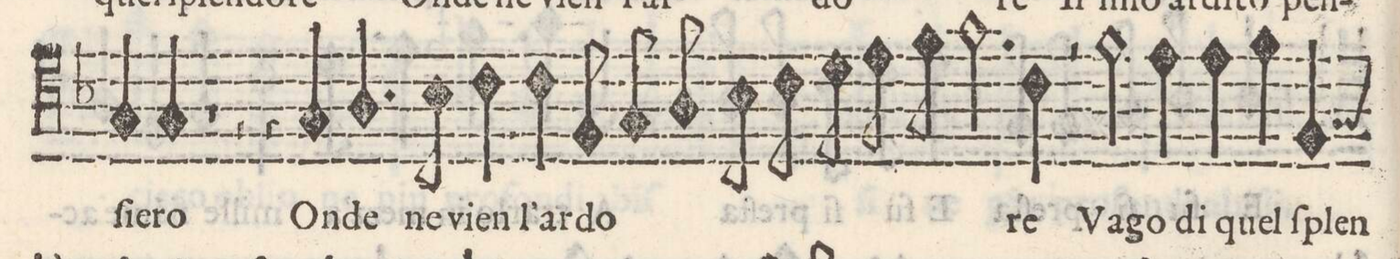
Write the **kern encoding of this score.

**kern	**text
*I"SESTO	*
*clefC4	*
*k[b-]	*
*met(C)	*
*M2/1	*
4G/	-ſie-
4G/	-ro
=28-	=28-
1r	.
2r	.
4r	.
4G/	On-
=29-	=29-
4.A/	-de
8B-\	ne
4c\	vien
4c\	l'ar-
8F/	-do-
8G/	.
8A/	.
8B-\	.
8c\	.
8d\	.
8e\	.
8f\	.
=30-	=30-
2.g\	.
4c\	-re
2r	.
2f\	Va-
=31-	=31-
4e\	-go
4e\	di
4f\	quel
4F/	ſplen-
*custos:G	*
*-	*-
